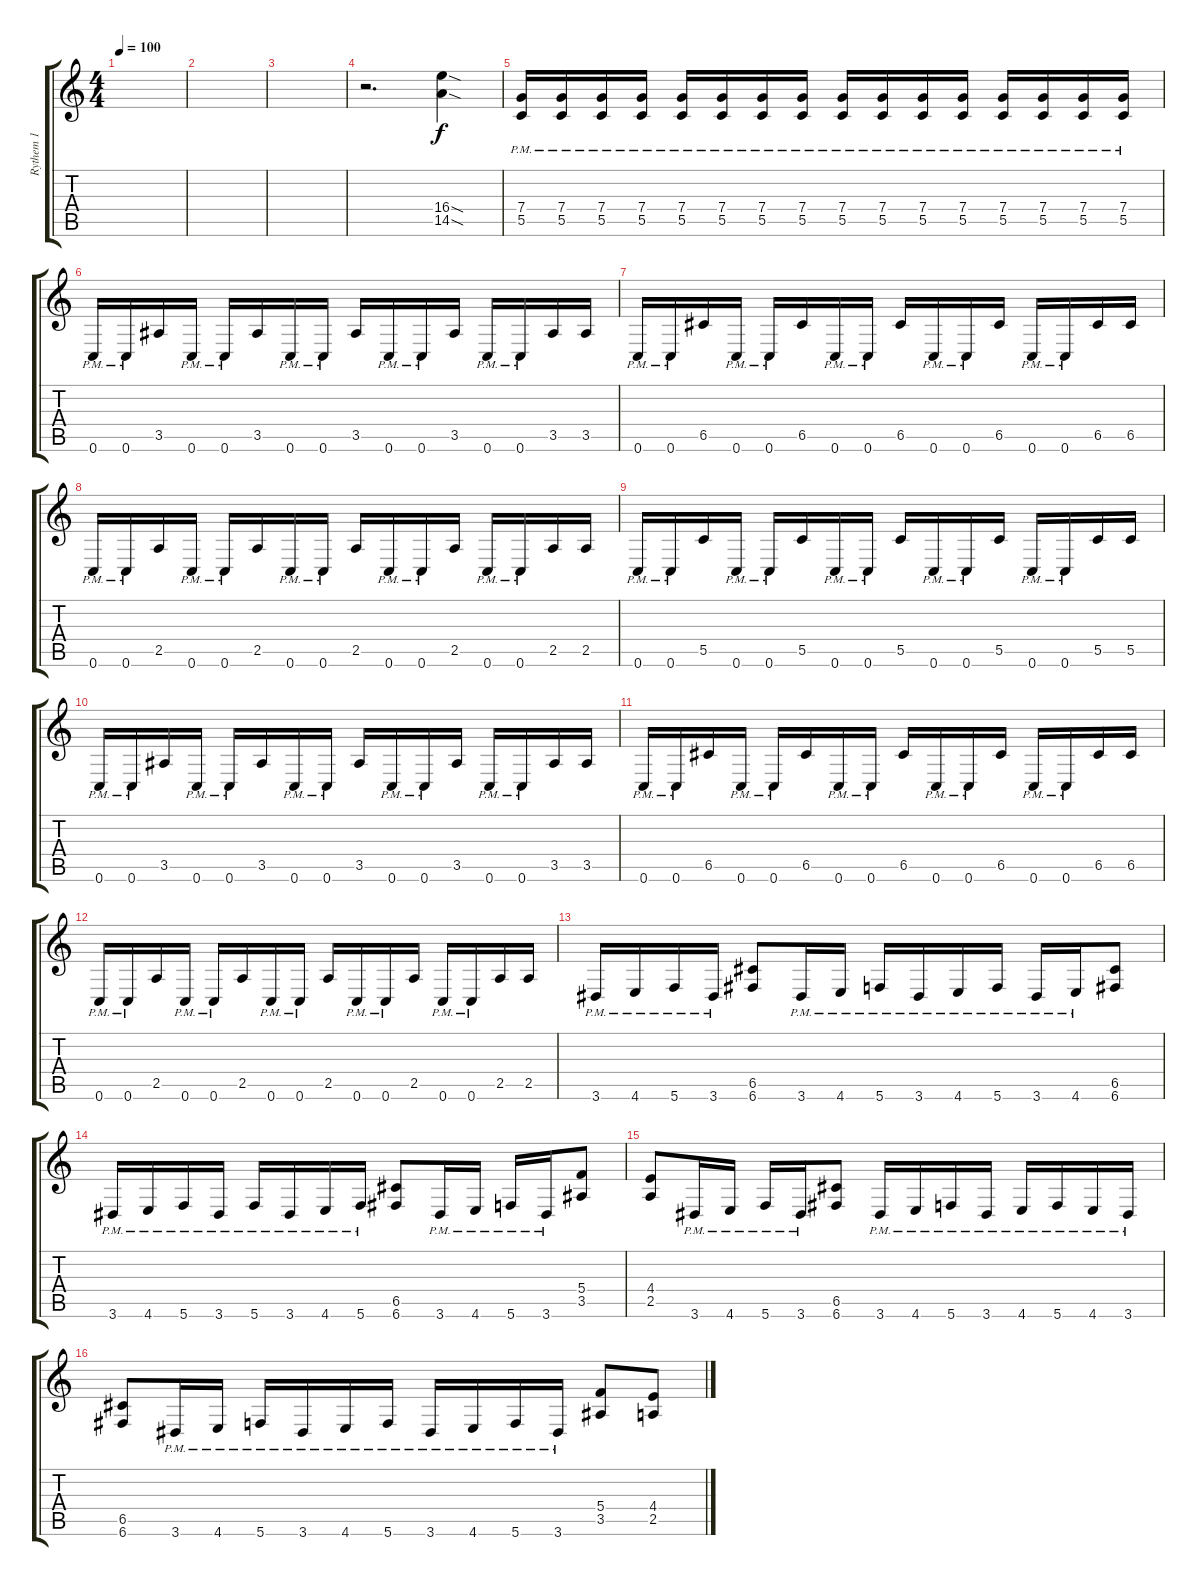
\track ("Rythem 1" "Rythem 1") {instrument distortionguitar}
\staff {score tabs}
\tuning (D4 A3 F3 C3 G2 C2) {hide}
\ts (4 4)
\tempo 100
\clef g2
\ks c
|
|
|
r.2{d} (16.4{sod} 14.5{sod}).4 |
(7.4{pm} 5.5{pm}).16 (7.4{pm} 5.5{pm}).16 (7.4{pm} 5.5{pm}).16 (7.4{pm} 5.5{pm}).16 (7.4{pm} 5.5{pm}).16 (7.4{pm} 5.5{pm}).16 (7.4{pm} 5.5{pm}).16 (7.4{pm} 5.5{pm}).16 (7.4{pm} 5.5{pm}).16 (7.4{pm} 5.5{pm}).16 (7.4{pm} 5.5{pm}).16 (7.4{pm} 5.5{pm}).16 (7.4{pm} 5.5{pm}).16 (7.4{pm} 5.5{pm}).16 (7.4{pm} 5.5{pm}).16 (7.4{pm} 5.5{pm}).16 |
0.6{pm}.16 0.6{pm}.16 3.5.16 0.6{pm}.16 0.6{pm}.16 3.5.16 0.6{pm}.16 0.6{pm}.16 3.5.16 0.6{pm}.16 0.6{pm}.16 3.5.16 0.6{pm}.16 0.6{pm}.16 3.5.16 3.5.16 |
0.6{pm}.16 0.6{pm}.16 6.5.16 0.6{pm}.16 0.6{pm}.16 6.5.16 0.6{pm}.16 0.6{pm}.16 6.5.16 0.6{pm}.16 0.6{pm}.16 6.5.16 0.6{pm}.16 0.6{pm}.16 6.5.16 6.5.16 |
0.6{pm}.16 0.6{pm}.16 2.5.16 0.6{pm}.16 0.6{pm}.16 2.5.16 0.6{pm}.16 0.6{pm}.16 2.5.16 0.6{pm}.16 0.6{pm}.16 2.5.16 0.6{pm}.16 0.6{pm}.16 2.5.16 2.5.16 |
0.6{pm}.16 0.6{pm}.16 5.5.16 0.6{pm}.16 0.6{pm}.16 5.5.16 0.6{pm}.16 0.6{pm}.16 5.5.16 0.6{pm}.16 0.6{pm}.16 5.5.16 0.6{pm}.16 0.6{pm}.16 5.5.16 5.5.16 |
0.6{pm}.16 0.6{pm}.16 3.5.16 0.6{pm}.16 0.6{pm}.16 3.5.16 0.6{pm}.16 0.6{pm}.16 3.5.16 0.6{pm}.16 0.6{pm}.16 3.5.16 0.6{pm}.16 0.6{pm}.16 3.5.16 3.5.16 |
0.6{pm}.16 0.6{pm}.16 6.5.16 0.6{pm}.16 0.6{pm}.16 6.5.16 0.6{pm}.16 0.6{pm}.16 6.5.16 0.6{pm}.16 0.6{pm}.16 6.5.16 0.6{pm}.16 0.6{pm}.16 6.5.16 6.5.16 |
0.6{pm}.16 0.6{pm}.16 2.5.16 0.6{pm}.16 0.6{pm}.16 2.5.16 0.6{pm}.16 0.6{pm}.16 2.5.16 0.6{pm}.16 0.6{pm}.16 2.5.16 0.6{pm}.16 0.6{pm}.16 2.5.16 2.5.16 |
3.6{pm}.16 4.6{pm}.16 5.6{pm}.16 3.6{pm}.16 (6.5 6.6).8 3.6{pm}.16 4.6{pm}.16 5.6{pm}.16 3.6{pm}.16 4.6{pm}.16 5.6{pm}.16 3.6{pm}.16 4.6{pm}.16 (6.5 6.6).8 |
3.6{pm}.16 4.6{pm}.16 5.6{pm}.16 3.6{pm}.16 5.6{pm}.16 3.6{pm}.16 4.6{pm}.16 5.6{pm}.16 (6.5 6.6).8 3.6{pm}.16 4.6{pm}.16 5.6{pm}.16 3.6{pm}.16 (5.4 3.5).8 |
(4.4 2.5).8 3.6{pm}.16 4.6{pm}.16 5.6{pm}.16 3.6{pm}.16 (6.5 6.6).8 3.6{pm}.16 4.6{pm}.16 5.6{pm}.16 3.6{pm}.16 4.6{pm}.16 5.6{pm}.16 4.6{pm}.16 3.6{pm}.16 |
(6.5 6.6).8 3.6{pm}.16 4.6{pm}.16 5.6{pm}.16 3.6{pm}.16 4.6{pm}.16 5.6{pm}.16 3.6{pm}.16 4.6{pm}.16 5.6{pm}.16 3.6{pm}.16 (5.4 3.5).8 (4.4 2.5).8
